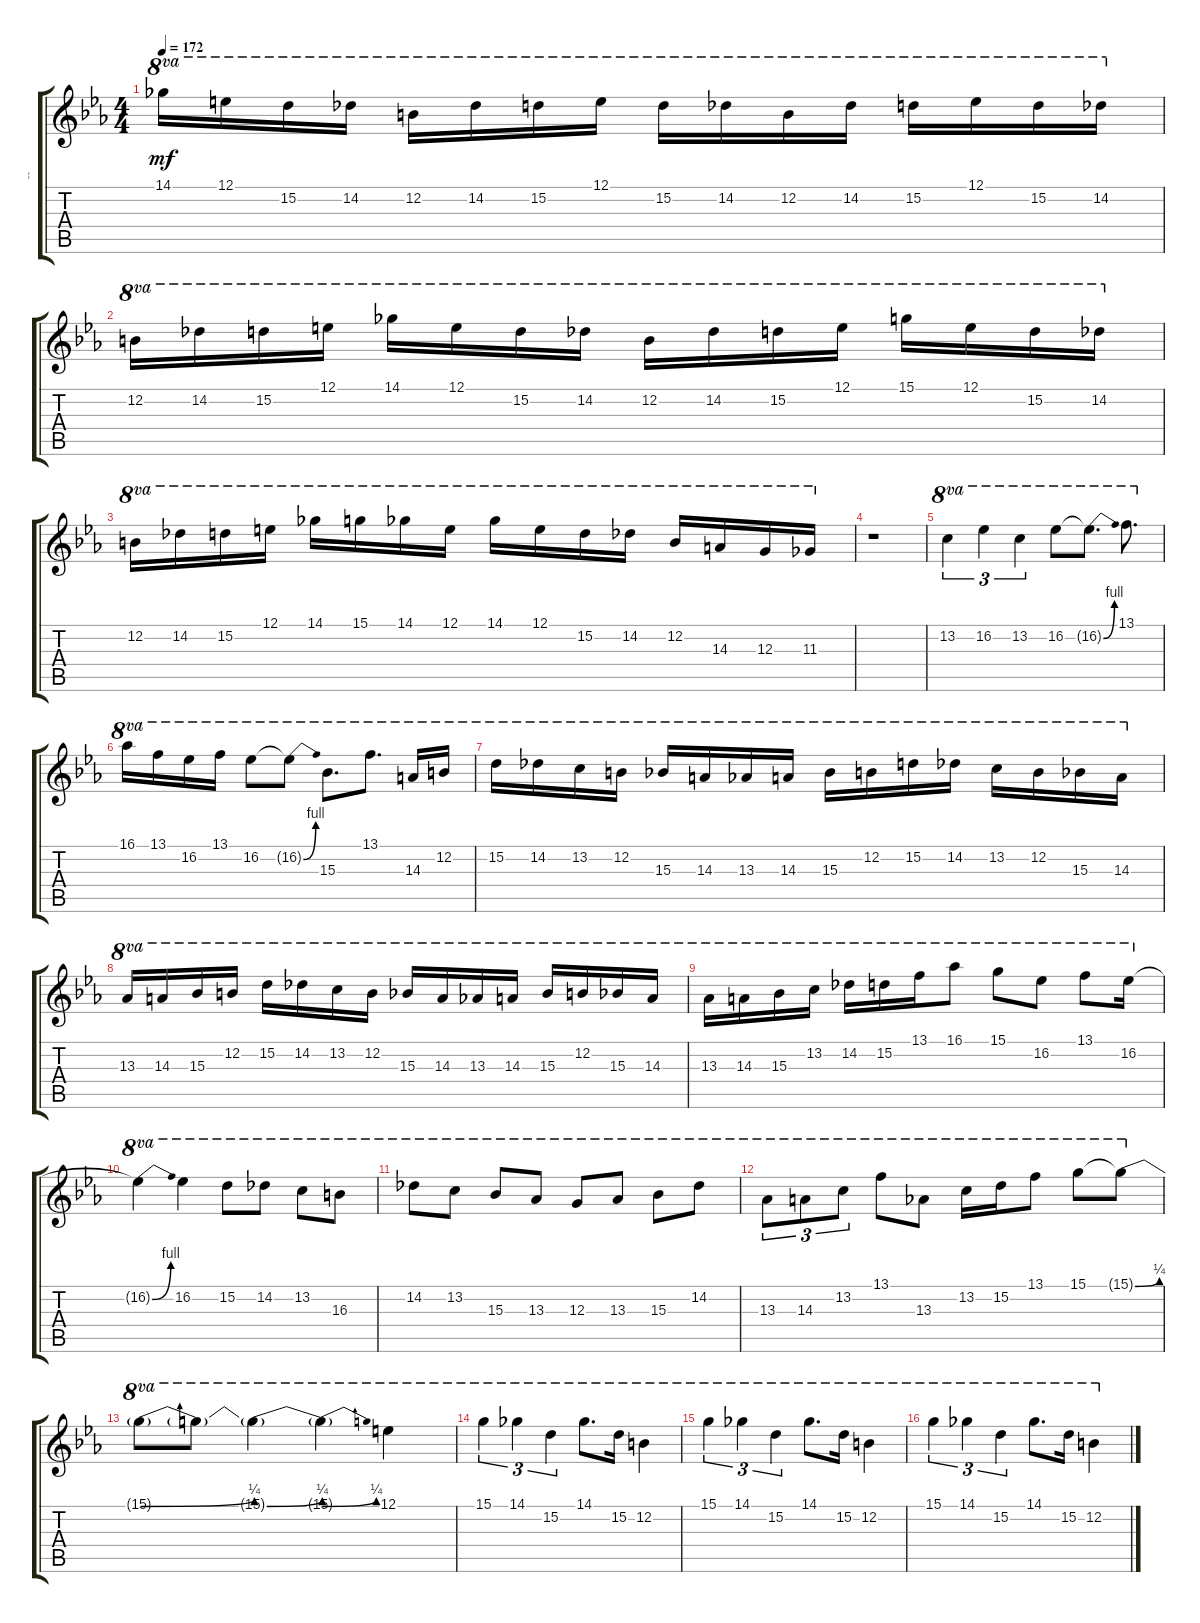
\track ("--" "--") {instrument overdrivenguitar}
\staff {score tabs}
\tuning (E4 B3 G3 D3 A2 E2) {hide}
\ts (4 4)
\tempo 172
\clef g2
\ks eb
14.1.16{ot 8va dy mf} 12.1.16{ot 8va} 15.2.16{ot 8va} 14.2.16{ot 8va} 12.2.16{ot 8va} 14.2.16{ot 8va} 15.2.16{ot 8va} 12.1.16{ot 8va} 15.2.16{ot 8va} 14.2.16{ot 8va} 12.2.16{ot 8va} 14.2.16{ot 8va} 15.2.16{ot 8va} 12.1.16{ot 8va} 15.2.16{ot 8va} 14.2.16{ot 8va} |
12.2.16{ot 8va} 14.2.16{ot 8va} 15.2.16{ot 8va} 12.1.16{ot 8va} 14.1.16{ot 8va} 12.1.16{ot 8va} 15.2.16{ot 8va} 14.2.16{ot 8va} 12.2.16{ot 8va} 14.2.16{ot 8va} 15.2.16{ot 8va} 12.1.16{ot 8va} 15.1.16{ot 8va} 12.1.16{ot 8va} 15.2.16{ot 8va} 14.2.16{ot 8va} |
12.2.16{ot 8va} 14.2.16{ot 8va} 15.2.16{ot 8va} 12.1.16{ot 8va} 14.1.16{ot 8va} 15.1.16{ot 8va} 14.1.16{ot 8va} 12.1.16{ot 8va} 14.1.16{ot 8va} 12.1.16{ot 8va} 15.2.16{ot 8va} 14.2.16{ot 8va} 12.2.16{ot 8va} 14.3.16{ot 8va} 12.3.16{ot 8va} 11.3.16{ot 8va} |
r.1 |
13.2.4{tu (3 2) ot 8va} 16.2.4{tu (3 2) ot 8va} 13.2.4{tu (3 2) ot 8va} 16.2.8{ot 8va} 16.2{be (bend 0 0 60 4) t}.8{d ot 8va} 13.1.8{d ot 8va} |
16.1.16{ot 8va} 13.1.16{ot 8va} 16.2.16{ot 8va} 13.1.16{ot 8va} 16.2.8{ot 8va} 16.2{be (bend 0 0 60 4) t}.8{ot 8va} 15.3.8{d ot 8va} 13.1.8{d ot 8va} 14.3.16{ot 8va} 12.2.16{ot 8va} |
15.2.16{ot 8va} 14.2.16{ot 8va} 13.2.16{ot 8va} 12.2.16{ot 8va} 15.3.16{ot 8va} 14.3.16{ot 8va} 13.3.16{ot 8va} 14.3.16{ot 8va} 15.3.16{ot 8va} 12.2.16{ot 8va} 15.2.16{ot 8va} 14.2.16{ot 8va} 13.2.16{ot 8va} 12.2.16{ot 8va} 15.3.16{ot 8va} 14.3.16{ot 8va} |
13.3.16{ot 8va} 14.3.16{ot 8va} 15.3.16{ot 8va} 12.2.16{ot 8va} 15.2.16{ot 8va} 14.2.16{ot 8va} 13.2.16{ot 8va} 12.2.16{ot 8va} 15.3.16{ot 8va} 14.3.16{ot 8va} 13.3.16{ot 8va} 14.3.16{ot 8va} 15.3.16{ot 8va} 12.2.16{ot 8va} 15.3.16{ot 8va} 14.3.16{ot 8va} |
13.3.16{ot 8va} 14.3.16{ot 8va} 15.3.16{ot 8va} 13.2.16{ot 8va} 14.2.16{ot 8va} 15.2.16{ot 8va} 13.1.16{ot 8va} 16.1.8{ot 8va} 15.1.8{ot 8va} 16.2.8{ot 8va} 13.1.8{ot 8va} 16.2.16{ot 8va} |
16.2{be (bend 0 0 60 4) t}.4{ot 8va} 16.2.4{ot 8va} 15.2.8{ot 8va} 14.2.8{ot 8va} 13.2.8{ot 8va} 16.3.8{ot 8va} |
14.2.8{ot 8va} 13.2.8{ot 8va} 15.3.8{ot 8va} 13.3.8{ot 8va} 12.3.8{ot 8va} 13.3.8{ot 8va} 15.3.8{ot 8va} 14.2.8{ot 8va} |
13.3.8{tu (3 2) ot 8va} 14.3.8{tu (3 2) ot 8va} 13.2.8{tu (3 2) ot 8va} 13.1.8{ot 8va} 13.3.8{ot 8va} 13.2.16{ot 8va} 15.2.16{ot 8va} 13.1.8{ot 8va} 15.1.8{ot 8va} 15.1{be (bend 0 0 60 1) t}.8{ot 8va} |
15.1{be (bend 0 0 60 1) t}.8{ot 8va} 15.1{t}.8{ot 8va} 15.1{be (bend 0 0 60 1) t}.4{ot 8va} 15.1{be (bend 0 0 60 1) t}.4{ot 8va} 12.1.4{ot 8va} |
15.1.4{tu (3 2) ot 8va} 14.1.4{tu (3 2) ot 8va} 15.2.4{tu (3 2) ot 8va} 14.1.8{d ot 8va} 15.2.16{ot 8va} 12.2.4{ot 8va} |
15.1.4{tu (3 2) ot 8va} 14.1.4{tu (3 2) ot 8va} 15.2.4{tu (3 2) ot 8va} 14.1.8{d ot 8va} 15.2.16{ot 8va} 12.2.4{ot 8va} |
15.1.4{tu (3 2) ot 8va} 14.1.4{tu (3 2) ot 8va} 15.2.4{tu (3 2) ot 8va} 14.1.8{d ot 8va} 15.2.16{ot 8va} 12.2.4{ot 8va}
